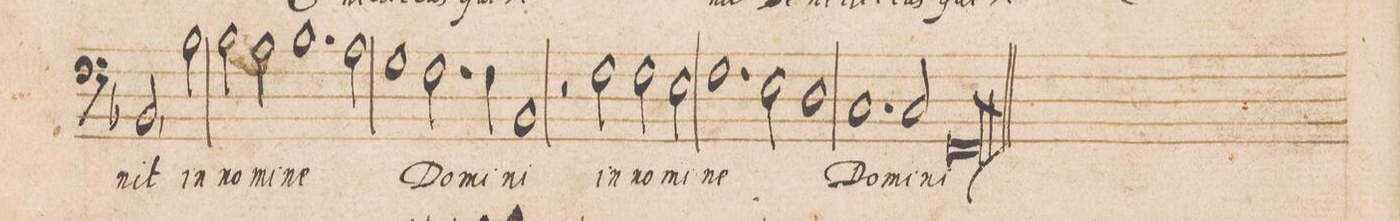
**kern	**text
*I"BASVS	*
*clefF4	*
*k[b-]	*
*met(c|)	*
*M2/1	*
2BB-,/	-nit
2B-\	in
=51	=51
2B-\	no-
2A\	-mi-
1.B-	-ne
=52	=52
2A\	.
1G	.
=53	=53
2.F\	Do-
4F\	-mi-
1BB-	-ni
=54	=54
2r	.
2F\	in
2F\	no-
2E\	-mi-
=55	=55
1.F	-ne
2E\	.
=56	=56
1D	.
1.C	Do-
=57	=57
2C/	-mi-
1FF	-ni
=58	=58
*M3/2	*
*met(3/1)	*
*-	*-
